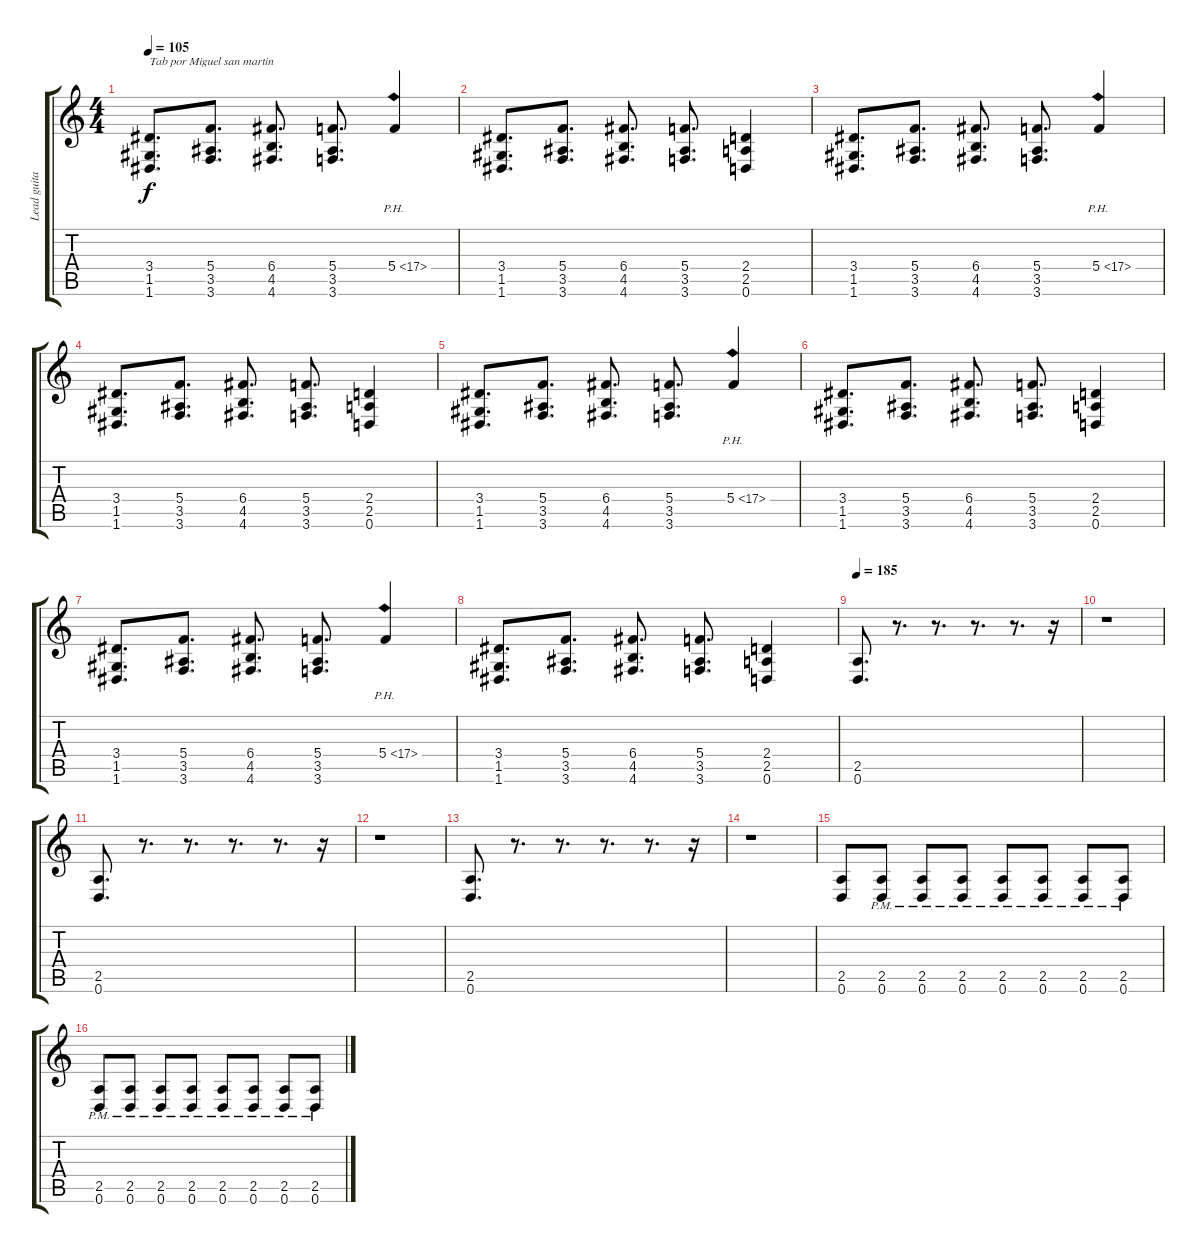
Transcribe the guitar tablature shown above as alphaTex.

\track ("Lead guitar" "Lead guita") {instrument distortionguitar}
\staff {score tabs}
\tuning (D4 A3 F3 C3 G2 D2) {hide}
\ts (4 4)
\tempo 105
\clef g2
\ks c
(3.4 1.5 1.6).8{d txt "Tab por Miguel san martin" dy f instrument distortionguitar} (5.4 3.5 3.6).8{d} (6.4 4.5 4.6).8{d} (5.4 3.5 3.6).8{d} 5.4{ph 12}.4 |
(3.4 1.5 1.6).8{d} (5.4 3.5 3.6).8{d} (6.4 4.5 4.6).8{d} (5.4 3.5 3.6).8{d} (2.4 2.5 0.6).4 |
(3.4 1.5 1.6).8{d} (5.4 3.5 3.6).8{d} (6.4 4.5 4.6).8{d} (5.4 3.5 3.6).8{d} 5.4{ph 12}.4 |
(3.4 1.5 1.6).8{d} (5.4 3.5 3.6).8{d} (6.4 4.5 4.6).8{d} (5.4 3.5 3.6).8{d} (2.4 2.5 0.6).4 |
(3.4 1.5 1.6).8{d} (5.4 3.5 3.6).8{d} (6.4 4.5 4.6).8{d} (5.4 3.5 3.6).8{d} 5.4{ph 12}.4 |
(3.4 1.5 1.6).8{d} (5.4 3.5 3.6).8{d} (6.4 4.5 4.6).8{d} (5.4 3.5 3.6).8{d} (2.4 2.5 0.6).4 |
(3.4 1.5 1.6).8{d} (5.4 3.5 3.6).8{d} (6.4 4.5 4.6).8{d} (5.4 3.5 3.6).8{d} 5.4{ph 12}.4 |
(3.4 1.5 1.6).8{d} (5.4 3.5 3.6).8{d} (6.4 4.5 4.6).8{d} (5.4 3.5 3.6).8{d} (2.4 2.5 0.6).4 |
\tempo 185
(2.5 0.6).8{d} r.8{d} r.8{d} r.8{d} r.8{d} r.16 |
r.1 |
(2.5 0.6).8{d} r.8{d} r.8{d} r.8{d} r.8{d} r.16 |
r.1 |
(2.5 0.6).8{d} r.8{d} r.8{d} r.8{d} r.8{d} r.16 |
r.1 |
(2.5 0.6).8 (2.5{pm} 0.6{pm}).8 (2.5{pm} 0.6{pm}).8 (2.5{pm} 0.6{pm}).8 (2.5{pm} 0.6{pm}).8 (2.5{pm} 0.6{pm}).8 (2.5{pm} 0.6{pm}).8 (2.5{pm} 0.6{pm}).8 |
(2.5{pm} 0.6{pm}).8 (2.5{pm} 0.6{pm}).8 (2.5{pm} 0.6{pm}).8 (2.5{pm} 0.6{pm}).8 (2.5{pm} 0.6{pm}).8 (2.5{pm} 0.6{pm}).8 (2.5{pm} 0.6{pm}).8 (2.5{pm} 0.6{pm}).8
